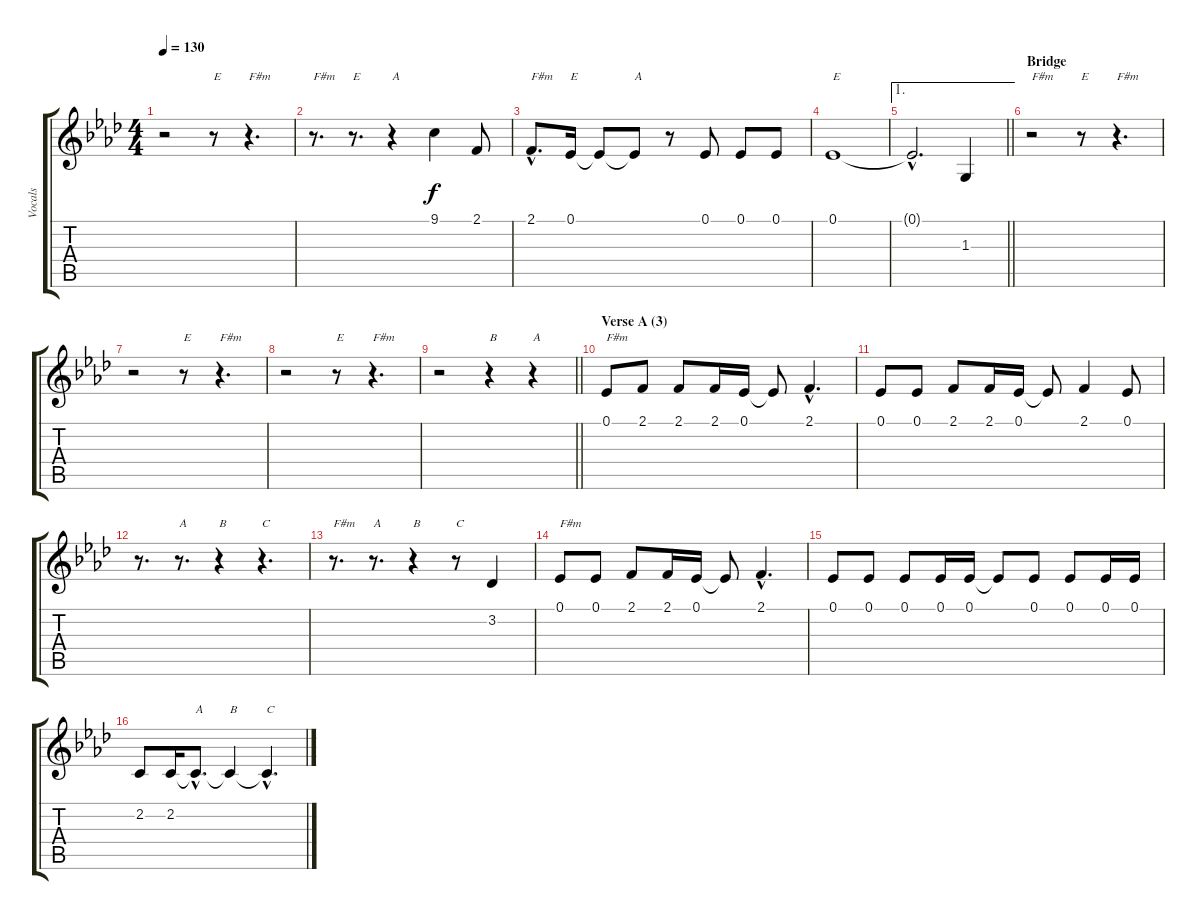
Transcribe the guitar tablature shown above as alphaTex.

\track ("Vocals" "Vocals") {instrument sopranosax}
\staff {score tabs}
\tuning (Eb4 Bb3 Gb3 Db3 Ab2 Eb2) {hide}
\ts (4 4)
\tempo 130
\clef g2
\ks fminor
r.2{dy f} r.8{txt "E"} r.4{d txt "F#m"} |
r.8{d txt "F#m"} r.8{d txt "E"} r.4{txt "A"} 9.1.4 2.1.8 |
2.1{hac}.8{d txt "F#m"} 0.1.16{txt "E"} 0.1{t}.8 0.1{t}.8{txt "A"} r.8 0.1.8 0.1.8 0.1.8 |
0.1.1{txt "E"} |
\ae 1
\barLineRight lightlight
0.1{hac t}.2{d} 1.3.4 |
\section ("" "Bridge")
r.2{txt "F#m"} r.8{txt "E"} r.4{d txt "F#m"} |
r.2 r.8{txt "E"} r.4{d txt "F#m"} |
r.2 r.8{txt "E"} r.4{d txt "F#m"} |
\barLineRight lightlight
r.2 r.4{txt "B"} r.4{txt "A"} |
\section ("" "Verse A (3)")
0.1.8{txt "F#m"} 2.1.8 2.1.8 2.1.16 0.1.16 0.1{t}.8 2.1{hac}.4{d} |
0.1.8 0.1.8 2.1.8 2.1.16 0.1.16 0.1{t}.8 2.1.4 0.1.8 |
r.8{d} r.8{d txt "A"} r.4{txt "B"} r.4{d txt "C"} |
r.8{d txt "F#m"} r.8{d txt "A"} r.4{txt "B"} r.8{txt "C"} 3.2.4 |
0.1.8{txt "F#m"} 0.1.8 2.1.8 2.1.16 0.1.16 0.1{t}.8 2.1{hac}.4{d} |
0.1.8 0.1.8 0.1.8 0.1.16 0.1.16 0.1{t}.8 0.1.8 0.1.8 0.1.16 0.1.16 |
2.2.8 2.2.16 2.2{hac t}.8{d txt "A"} 2.2{t}.4{txt "B"} 2.2{hac t}.4{d txt "C"}
